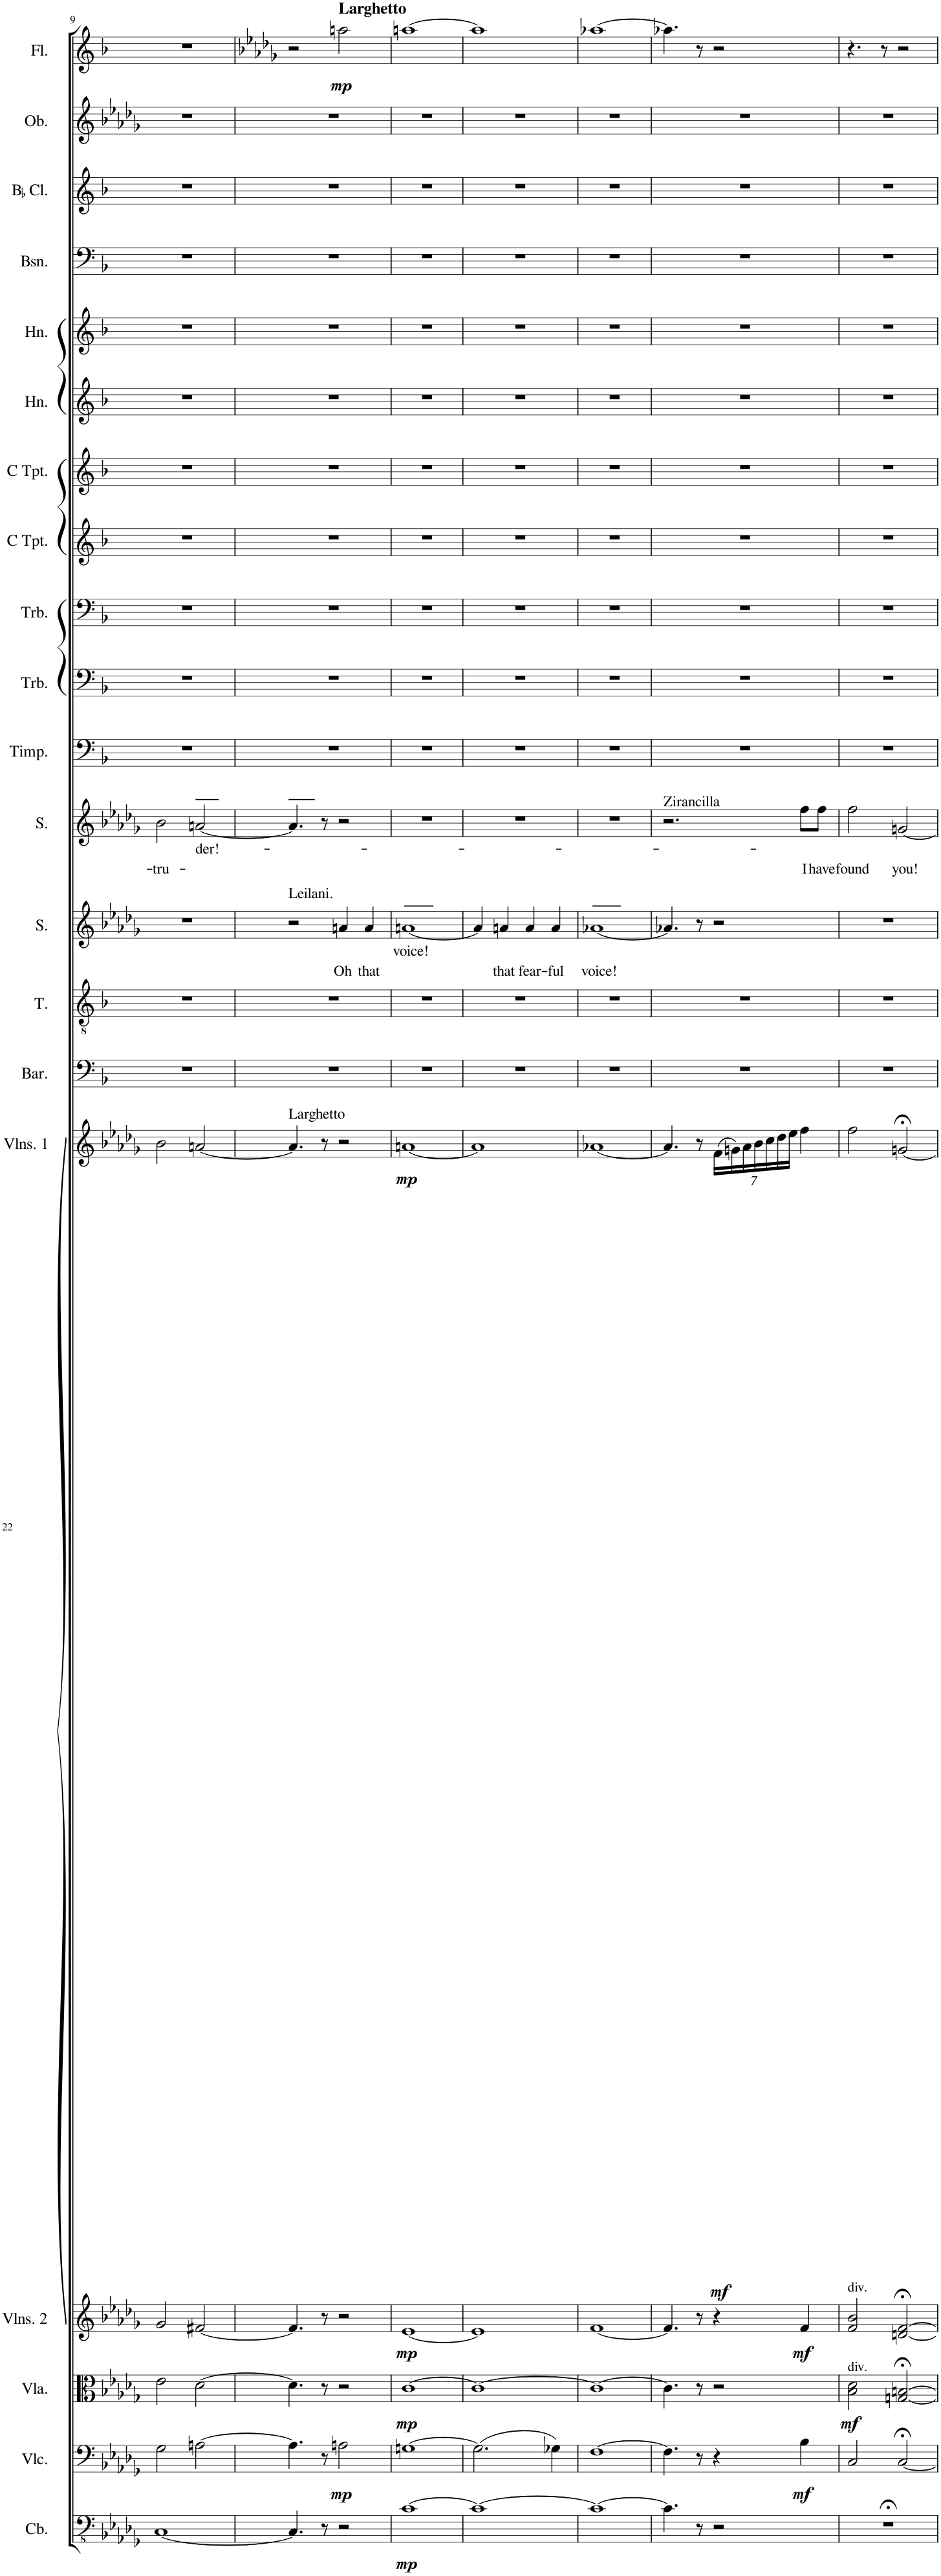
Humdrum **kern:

**kern	**dynam	**kern	**dynam	**kern	**dynam	**kern	**dynam	**kern	**dynam	**kern	**kern	**kern	**text	**kern	**text	**kern	**kern	**kern	**kern	**kern	**kern	**kern	**kern	**kern	**kern	**kern	**dynam
*part20	*part20	*part19	*part19	*part18	*part18	*part17	*part17	*part16	*part16	*part15	*part14	*part13	*part13	*part12	*part12	*part11	*part10	*part9	*part8	*part7	*part6	*part5	*part4	*part3	*part2	*part1	*part1
*staff20	*staff20	*staff19	*staff19	*staff18	*staff18	*staff17	*staff17	*staff16	*staff16	*staff15	*staff14	*staff13	*staff13	*staff12	*staff12	*staff11	*staff10	*staff9	*staff8	*staff7	*staff6	*staff5	*staff4	*staff3	*staff2	*staff1	*staff1
*I"Contrabass	*	*I"Violoncello	*	*I"Viola	*	*I"Violins 2	*	*I"Violins 1	*	*I"Baritone	*I"Tenor	*I"Soprano	*	*I"Soprano	*	*I"Timpani	*I"Trombone	*I"Trombone	*I"C Trumpet	*I"C Trumpet	*I"Horn	*I"Horn	*I"Bassoon	*I"BaccidentalFlat Clarinet	*I"Oboe	*I"Flute	*
*I'Cb.	*	*I'Vlc.	*	*I'Vla.	*	*I'Vlns. 2	*	*I'Vlns. 1	*	*I'Bar.	*I'T.	*I'S.	*	*I'S.	*	*I'Timp.	*I'Trb.	*I'Trb.	*I'C Tpt.	*I'C Tpt.	*I'Hn.	*I'Hn.	*I'Bsn.	*I'BaccidentalFlat Cl.	*I'Ob.	*I'Fl.	*
!!LO:PB:g=z
*clefFv4	*	*clefF4	*	*clefC3	*	*clefG2	*	*clefG2	*	*clefF4	*clefGv2	*clefG2	*	*clefG2	*	*clefF4	*clefF4	*clefF4	*clefG2	*clefG2	*clefG2	*clefG2	*clefF4	*clefG2	*clefG2	*clefG2	*
*	*	*	*	*	*	*	*	*	*	*	*	*	*	*	*	*	*	*	*	*	*ITrd4c7	*ITrd4c7	*	*ITrd1c2	*	*	*
*k[b-e-a-d-g-]	*	*k[b-e-a-d-g-]	*	*k[b-e-a-d-g-]	*	*k[b-e-a-d-g-]	*	*k[b-e-a-d-g-]	*	*k[b-]	*k[b-]	*k[b-e-a-d-g-]	*	*k[b-e-a-d-g-]	*	*k[b-]	*k[b-]	*k[b-]	*k[b-]	*k[b-]	*k[b-]	*k[b-]	*k[b-]	*k[b-]	*k[b-e-a-d-g-]	*k[b-]	*
*M4/4	*	*M4/4	*	*M4/4	*	*M4/4	*	*M4/4	*	*M4/4	*M4/4	*M4/4	*	*M4/4	*	*M4/4	*M4/4	*M4/4	*M4/4	*M4/4	*M4/4	*M4/4	*M4/4	*M4/4	*M4/4	*M4/4	*
=9	=9	=9	=9	=9	=9	=9	=9	=9	=9	=9	=9	=9	=9	=9	=9	=9	=9	=9	=9	=9	=9	=9	=9	=9	=9	=9	=9
!	!	!	!	!	!	!	!	!	!	!	!	!	!	!	!LO:LY:b	!	!	!	!	!	!	!	!	!	!	!	!
[1CC	.	2G-\	.	2e-\	.	2g-/	.	2b-\	.	1r	1r	1r	.	2b-\	-tru-	1r	1r	1r	1r	1r	1r	1r	1r	1r	1r	1r	.
!	!	!	!	!	!	!	!	!	!	!	!	!	!	!	!LO:LY:b	!	!	!	!	!	!	!	!	!	!	!	!
.	.	[2An\	.	[2d-\	.	[2f#X/	.	[2an/	.	.	.	.	.	[2an/	-der!-	.	.	.	.	.	.	.	.	.	.	.	.
=10	=10	=10	=10	=10	=10	=10	=10	=10	=10	=10	=10	=10	=10	=10	=10	=10	=10	=10	=10	=10	=10	=10	=10	=10	=10	=10	=10
*	*	*	*	*	*	*	*	*	*	*	*	*	*	*	*	*	*	*	*	*	*	*	*	*	*	*k[b-e-a-d-g-]	*
!	!	!	!	!	!	!	!	!	!	!	!	!LO:TX:a:t=Leilani.	!	!	!	!	!	!	!	!	!	!	!	!	!	!	!
!	!	!	!	!	!	!	!	!LO:TX:a:t=Larghetto	!	!	!	!	!	!	!	!	!	!	!	!	!	!	!	!	!	!	!
4.CC/]	.	4.A\]	.	4.d-\]	.	4.f#/]	.	4.a/]	.	1r	1r	2r	.	4.a/]	.	1r	1r	1r	1r	1r	1r	1r	1r	1r	1r	2r	.
8r	.	8r	.	8r	.	8r	.	8r	.	.	.	.	.	8r	.	.	.	.	.	.	.	.	.	.	.	.	.
!	!	!	!	!	!	!	!	!	!	!	!	!	!	!	!	!	!	!	!	!	!	!	!	!	!	!LO:TX:a:B:t=Larghetto	!
!	!	!	!LO:DY:b	!	!	!	!	!	!	!	!	!	!LO:LY:b	!	!	!	!	!	!	!	!	!	!	!	!	!	!LO:DY:b
2r	.	2An\	mp	2r	.	2r	.	2r	.	.	.	4an/	Oh	2r	.	.	.	.	.	.	.	.	.	.	.	2aan\	mp
!	!	!	!	!	!	!	!	!	!	!	!	!	!LO:LY:b	!	!	!	!	!	!	!	!	!	!	!	!	!	!
.	.	.	.	.	.	.	.	.	.	.	.	4a/	that	.	.	.	.	.	.	.	.	.	.	.	.	.	.
=11	=11	=11	=11	=11	=11	=11	=11	=11	=11	=11	=11	=11	=11	=11	=11	=11	=11	=11	=11	=11	=11	=11	=11	=11	=11	=11	=11
!	!LO:DY:b	!	!	!	!LO:DY:b	!	!LO:DY:b	!	!LO:DY:b	!	!	!	!LO:LY:b	!	!	!	!	!	!	!	!	!	!	!	!	!	!
[1C	mp	[1Gn	.	[1c	mp	[1e-	mp	[1an	mp	1r	1r	[1an	voice!	1r	.	1r	1r	1r	1r	1r	1r	1r	1r	1r	1r	[1aan	.
=12	=12	=12	=12	=12	=12	=12	=12	=12	=12	=12	=12	=12	=12	=12	=12	=12	=12	=12	=12	=12	=12	=12	=12	=12	=12	=12	=12
1C_	.	(2.G\]	.	1c_	.	1e-]	.	1a]	.	1r	1r	4a/]	.	1r	.	1r	1r	1r	1r	1r	1r	1r	1r	1r	1r	1aa]	.
!	!	!	!	!	!	!	!	!	!	!	!	!	!LO:LY:b	!	!	!	!	!	!	!	!	!	!	!	!	!	!
.	.	.	.	.	.	.	.	.	.	.	.	4an/	that	.	.	.	.	.	.	.	.	.	.	.	.	.	.
!	!	!	!	!	!	!	!	!	!	!	!	!	!LO:LY:b	!	!	!	!	!	!	!	!	!	!	!	!	!	!
.	.	.	.	.	.	.	.	.	.	.	.	4a/	fear-	.	.	.	.	.	.	.	.	.	.	.	.	.	.
!	!	!	!	!	!	!	!	!	!	!	!	!	!LO:LY:b	!	!	!	!	!	!	!	!	!	!	!	!	!	!
.	.	4G-X\)	.	.	.	.	.	.	.	.	.	4a/	-ful	.	.	.	.	.	.	.	.	.	.	.	.	.	.
=13	=13	=13	=13	=13	=13	=13	=13	=13	=13	=13	=13	=13	=13	=13	=13	=13	=13	=13	=13	=13	=13	=13	=13	=13	=13	=13	=13
!	!	!	!	!	!	!	!	!	!	!	!	!	!LO:LY:b	!	!	!	!	!	!	!	!	!	!	!	!	!	!
1C_	.	[1F	.	1c_	.	[1f	.	[1a-X	.	1r	1r	[1a-X	voice!	1r	.	1r	1r	1r	1r	1r	1r	1r	1r	1r	1r	[1aa-X	.
=14	=14	=14	=14	=14	=14	=14	=14	=14	=14	=14	=14	=14	=14	=14	=14	=14	=14	=14	=14	=14	=14	=14	=14	=14	=14	=14	=14
!	!	!	!	!	!	!	!	!	!	!	!	!	!	!LO:TX:a:t=Zirancilla	!	!	!	!	!	!	!	!	!	!	!	!	!
4.C\]	.	4.F\]	.	4.c\]	.	4.f/]	.	4.a-/]	.	1r	1r	4.a-X/]	.	2.r	.	1r	1r	1r	1r	1r	1r	1r	1r	1r	1r	4.aa-X\]	.
8r	.	8r	.	8r	.	8r	.	8r	.	.	.	8r	.	.	.	.	.	.	.	.	.	.	.	.	.	8r	.
*	*	*	*	*	*	*	*	*Xbrackettup	*	*	*	*	*	*	*	*	*	*	*	*	*	*	*	*	*	*	*
!	!	!	!	!	!	!	!	!	!LO:DY:b	!	!	!	!	!	!	!	!	!	!	!	!	!	!	!	!	!	!
2r	.	4r	.	2r	.	4r	.	(28f\LL	mf	.	.	2r	.	.	.	.	.	.	.	.	.	.	.	.	.	2r	.
.	.	.	.	.	.	.	.	28gn\)	.	.	.	.	.	.	.	.	.	.	.	.	.	.	.	.	.	.	.
.	.	.	.	.	.	.	.	28a-\	.	.	.	.	.	.	.	.	.	.	.	.	.	.	.	.	.	.	.
.	.	.	.	.	.	.	.	28b-\	.	.	.	.	.	.	.	.	.	.	.	.	.	.	.	.	.	.	.
.	.	.	.	.	.	.	.	28cc\	.	.	.	.	.	.	.	.	.	.	.	.	.	.	.	.	.	.	.
.	.	.	.	.	.	.	.	28dd-\	.	.	.	.	.	.	.	.	.	.	.	.	.	.	.	.	.	.	.
.	.	.	.	.	.	.	.	28ee-\JJ	.	.	.	.	.	.	.	.	.	.	.	.	.	.	.	.	.	.	.
!	!	!	!LO:DY:b	!	!	!	!LO:DY:b	!	!	!	!	!	!	!	!LO:LY:b	!	!	!	!	!	!	!	!	!	!	!	!
.	.	4B-\	mf	.	.	4f/	mf	4ff\	.	.	.	.	.	8ff\L	I	.	.	.	.	.	.	.	.	.	.	.	.
!	!	!	!	!	!	!	!	!	!	!	!	!	!	!	!LO:LY:b	!	!	!	!	!	!	!	!	!	!	!	!
.	.	.	.	.	.	.	.	.	.	.	.	.	.	8ff\J	have	.	.	.	.	.	.	.	.	.	.	.	.
=15	=15	=15	=15	=15	=15	=15	=15	=15	=15	=15	=15	=15	=15	=15	=15	=15	=15	=15	=15	=15	=15	=15	=15	=15	=15	=15	=15
!	!	!	!	!	!	!LO:TX:a:t=div.	!	!	!	!	!	!	!	!	!	!	!	!	!	!	!	!	!	!	!	!	!
!	!	!	!	!LO:TX:a:t=div.	!	!	!	!	!	!	!	!	!	!	!	!	!	!	!	!	!	!	!	!	!	!	!
!	!	!	!	!	!LO:DY:b	!	!	!	!	!	!	!	!	!	!LO:LY:b	!	!	!	!	!	!	!	!	!	!	!	!
1r;<	.	2C/	.	2B-\ 2d-\	mf	2f/ 2b-/	.	2ff\	.	1r	1r	1r	.	2ff\	found	1r	1r	1r	1r	1r	1r	1r	1r	1r	1r	4.r	.
.	.	.	.	.	.	.	.	.	.	.	.	.	.	.	.	.	.	.	.	.	.	.	.	.	.	8r	.
!	!	!	!	!	!	!	!	!	!	!	!	!	!	!	!LO:LY:b	!	!	!	!	!	!	!	!	!	!	!	!
.	.	[2C;</	.	[2Gn/;< [2Bn/;<	.	[2dn/;< [2f/;<	.	[2gn;</	.	.	.	.	.	[2gn/	you!	.	.	.	.	.	.	.	.	.	.	2r	.
=	=	=	=	=	=	=	=	=	=	=	=	=	=	=	=	=	=	=	=	=	=	=	=	=	=	=	=
*-	*-	*-	*-	*-	*-	*-	*-	*-	*-	*-	*-	*-	*-	*-	*-	*-	*-	*-	*-	*-	*-	*-	*-	*-	*-	*-	*-
